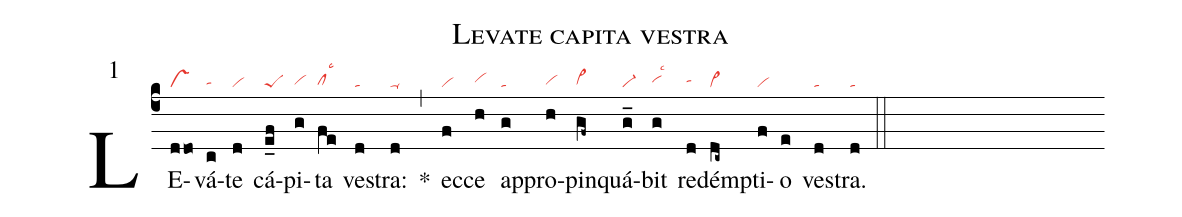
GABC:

name:Levate capita vestra;
mode:1;
nabc-lines:1;
%%
(c4)
LE(ddo|vs)vá(c|tahg)te(d|vi) cá(e_f|peS)pi(g|vihg)ta(fe|clhglsc3) ve(d|ta)stra:(d|ta-) *(,)
ec(f|vi)ce(h|vihh) ap(g|ta)pro(h|vihg)pin(gf~|vi>hg)quá(g_|vi-)bit(g|vihhlsc3) re(d|tahh)démp(dc~|vi>)ti(f|vi)o(e) ves(d|ta)tra.(d|ta) (::)
